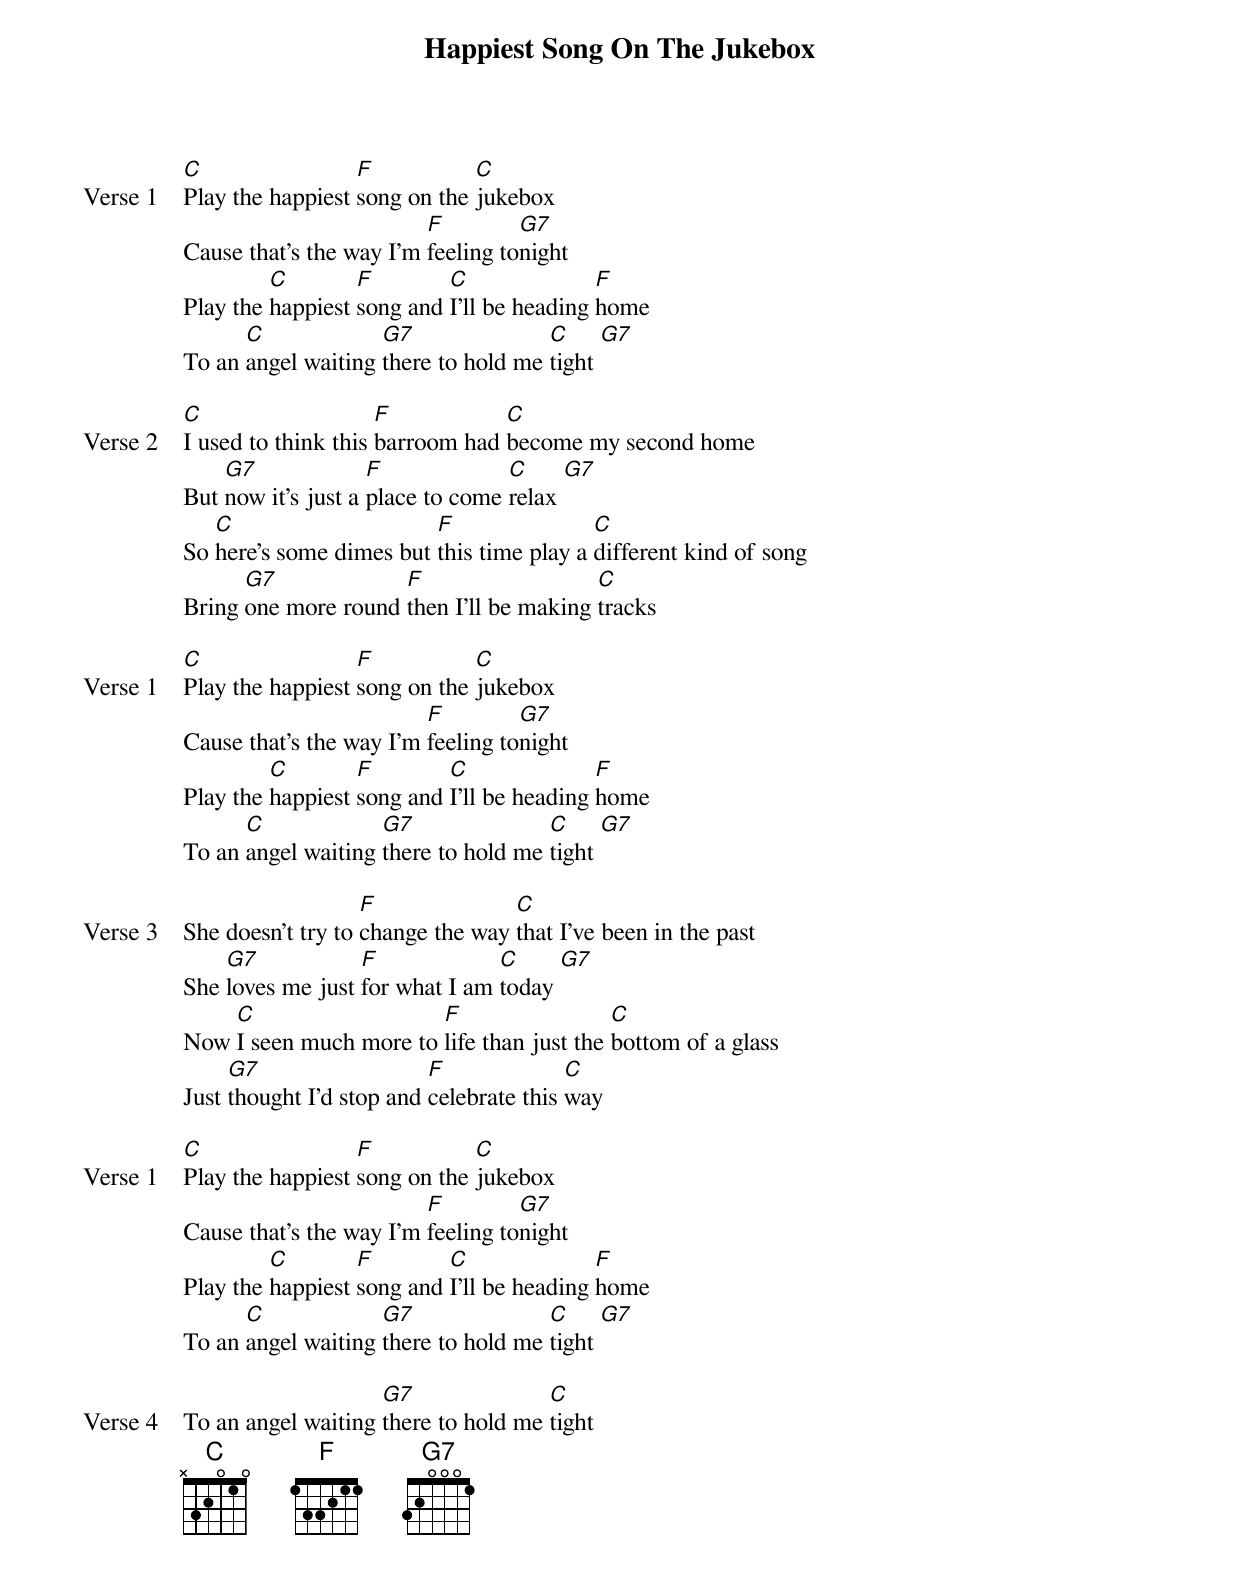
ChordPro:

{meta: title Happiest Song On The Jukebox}
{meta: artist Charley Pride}
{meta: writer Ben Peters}

{start_of_verse: Verse 1}
[C]Play the happiest [F]song on the [C]jukebox
Cause that's the way I'm [F]feeling to[G7]night
Play the [C]happiest [F]song and [C]I'll be heading [F]home
To an [C]angel waiting [G7]there to hold me [C]tight [G7]
{end_of_verse}

{start_of_verse: Verse 2}
[C]I used to think this [F]barroom had [C]become my second home
But [G7]now it's just a [F]place to come [C]relax [G7]
So [C]here's some dimes but [F]this time play a [C]different kind of song
Bring [G7]one more round [F]then I'll be making [C]tracks
{end_of_verse}

{start_of_verse: Verse 1}
[C]Play the happiest [F]song on the [C]jukebox
Cause that's the way I'm [F]feeling to[G7]night
Play the [C]happiest [F]song and [C]I'll be heading [F]home
To an [C]angel waiting [G7]there to hold me [C]tight [G7]
{end_of_verse}

{start_of_verse: Verse 3}
She doesn't try to [F]change the way [C]that I've been in the past
She [G7]loves me just [F]for what I am [C]today [G7]
Now [C]I seen much more to [F]life than just the [C]bottom of a glass
Just [G7]thought I'd stop and [F]celebrate this [C]way
{end_of_verse}

{start_of_verse: Verse 1}
[C]Play the happiest [F]song on the [C]jukebox
Cause that's the way I'm [F]feeling to[G7]night
Play the [C]happiest [F]song and [C]I'll be heading [F]home
To an [C]angel waiting [G7]there to hold me [C]tight [G7]
{end_of_verse}

{start_of_verse: Verse 4}
To an angel waiting [G7]there to hold me [C]tight
{end_of_verse}
